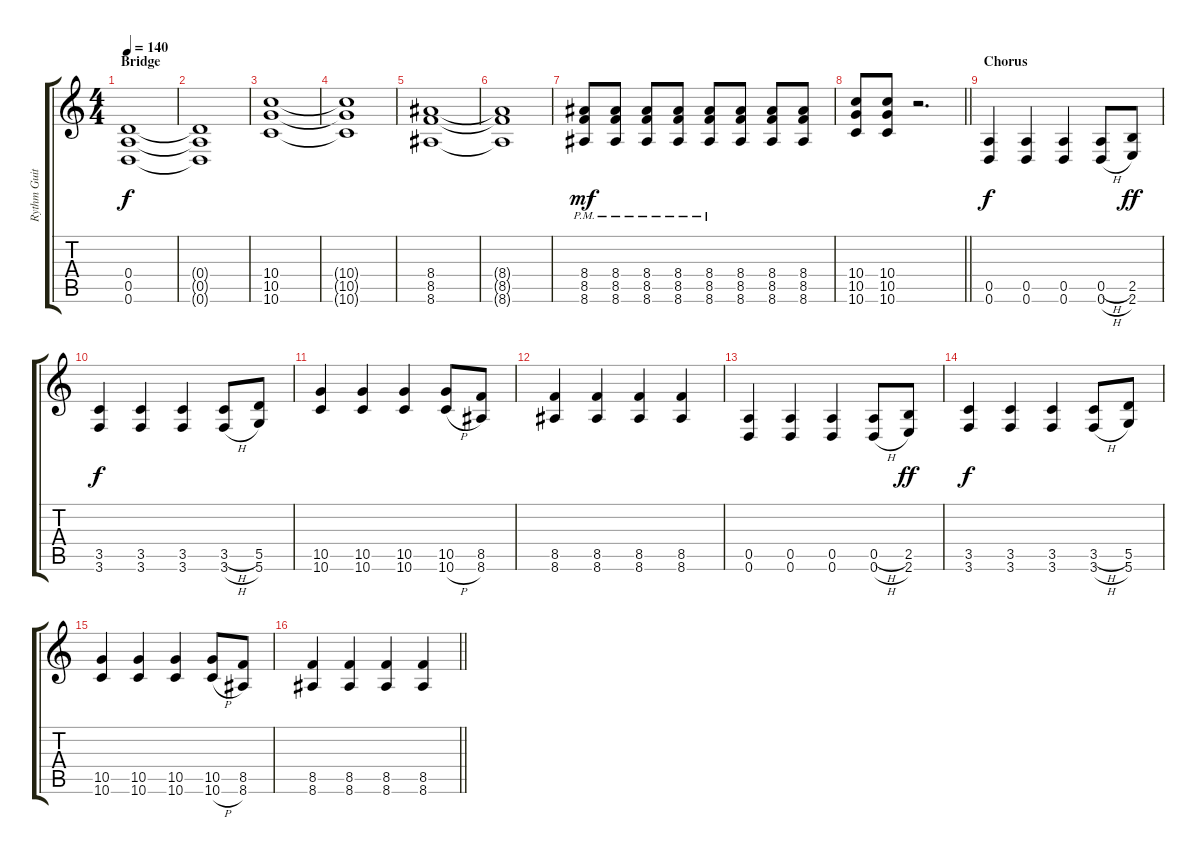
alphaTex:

\track ("Rythm Guitar" "Rythm Guit") {instrument distortionguitar}
\staff {score tabs}
\tuning (E4 B3 G3 D3 A2 D2) {hide}
\ts (4 4)
\section ("" "Bridge")
\tempo 140
\clef g2
\ks c
(0.4 0.5 0.6).1{dy f volume 10} |
(0.4{t} 0.5{t} 0.6{t}).1 |
(10.4 10.5 10.6).1 |
(10.4{t} 10.5{t} 10.6{t}).1 |
(8.4 8.5 8.6).1 |
(8.4{t} 8.5{t} 8.6{t}).1 |
(8.4{pm} 8.5 8.6).8{dy mf} (8.4{pm} 8.5 8.6).8 (8.4{pm} 8.5 8.6).8 (8.4{pm} 8.5 8.6).8 (8.4{pm} 8.5 8.6).8 (8.4 8.5 8.6).8 (8.4 8.5 8.6).8 (8.4 8.5 8.6).8 |
\barLineRight lightlight
(10.4 10.5 10.6).8 (10.4 10.5 10.6).8 r.2{d} |
\section ("" "Chorus")
(0.5 0.6).4{dy f volume 13} (0.5 0.6).4 (0.5 0.6).4 (0.5{h} 0.6{h}).8 (2.5 2.6).8{dy ff} |
(3.5 3.6).4{dy f} (3.5 3.6).4 (3.5 3.6).4 (3.5{h} 3.6{h}).8 (5.5 5.6).8 |
(10.5 10.6).4 (10.5 10.6).4 (10.5 10.6).4 (10.5 10.6{h}).8 (8.5 8.6).8 |
(8.5 8.6).4 (8.5 8.6).4 (8.5 8.6).4 (8.5 8.6).4 |
(0.5 0.6).4 (0.5 0.6).4 (0.5 0.6).4 (0.5{h} 0.6{h}).8 (2.5 2.6).8{dy ff} |
(3.5 3.6).4{dy f} (3.5 3.6).4 (3.5 3.6).4 (3.5{h} 3.6{h}).8 (5.5 5.6).8 |
(10.5 10.6).4 (10.5 10.6).4 (10.5 10.6).4 (10.5 10.6{h}).8 (8.5 8.6).8 |
\barLineRight lightlight
(8.5 8.6).4 (8.5 8.6).4 (8.5 8.6).4 (8.5 8.6).4
